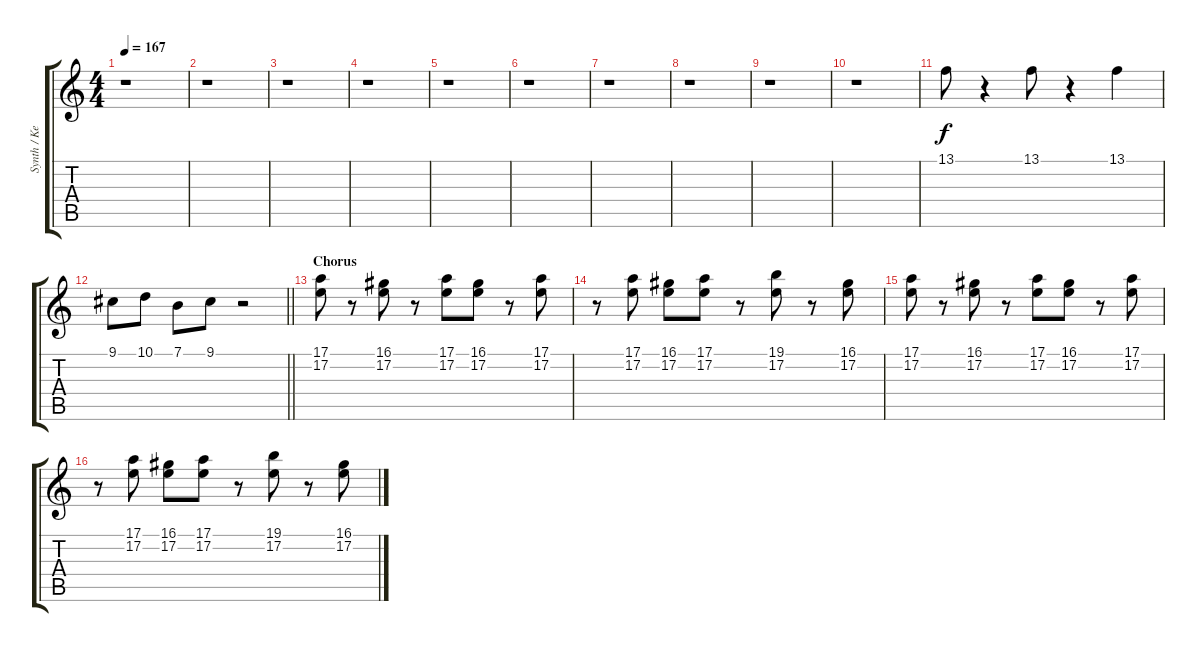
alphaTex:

\track ("Synth / Keyboard I" "Synth / Ke") {instrument brightacousticpiano}
\staff {score tabs}
\tuning (E4 B3 G3 D3 A2 E2) {hide}
\ts (4 4)
\tempo 167
\clef g2
\ks c
r.1{dy f} |
r.1 |
r.1 |
r.1 |
r.1 |
r.1 |
r.1 |
r.1 |
r.1 |
r.1 |
13.1.8 r.4 13.1.8 r.4 13.1.4 |
\barLineRight lightlight
9.1.8 10.1.8 7.1.8 9.1.8 r.2 |
\section ("" "Chorus")
(17.1 17.2).8 r.8 (16.1 17.2).8 r.8 (17.1 17.2).8 (16.1 17.2).8 r.8 (17.1 17.2).8 |
r.8 (17.1 17.2).8 (16.1 17.2).8 (17.1 17.2).8 r.8 (19.1 17.2).8 r.8 (16.1 17.2).8 |
(17.1 17.2).8 r.8 (16.1 17.2).8 r.8 (17.1 17.2).8 (16.1 17.2).8 r.8 (17.1 17.2).8 |
r.8 (17.1 17.2).8 (16.1 17.2).8 (17.1 17.2).8 r.8 (19.1 17.2).8 r.8 (16.1 17.2).8
